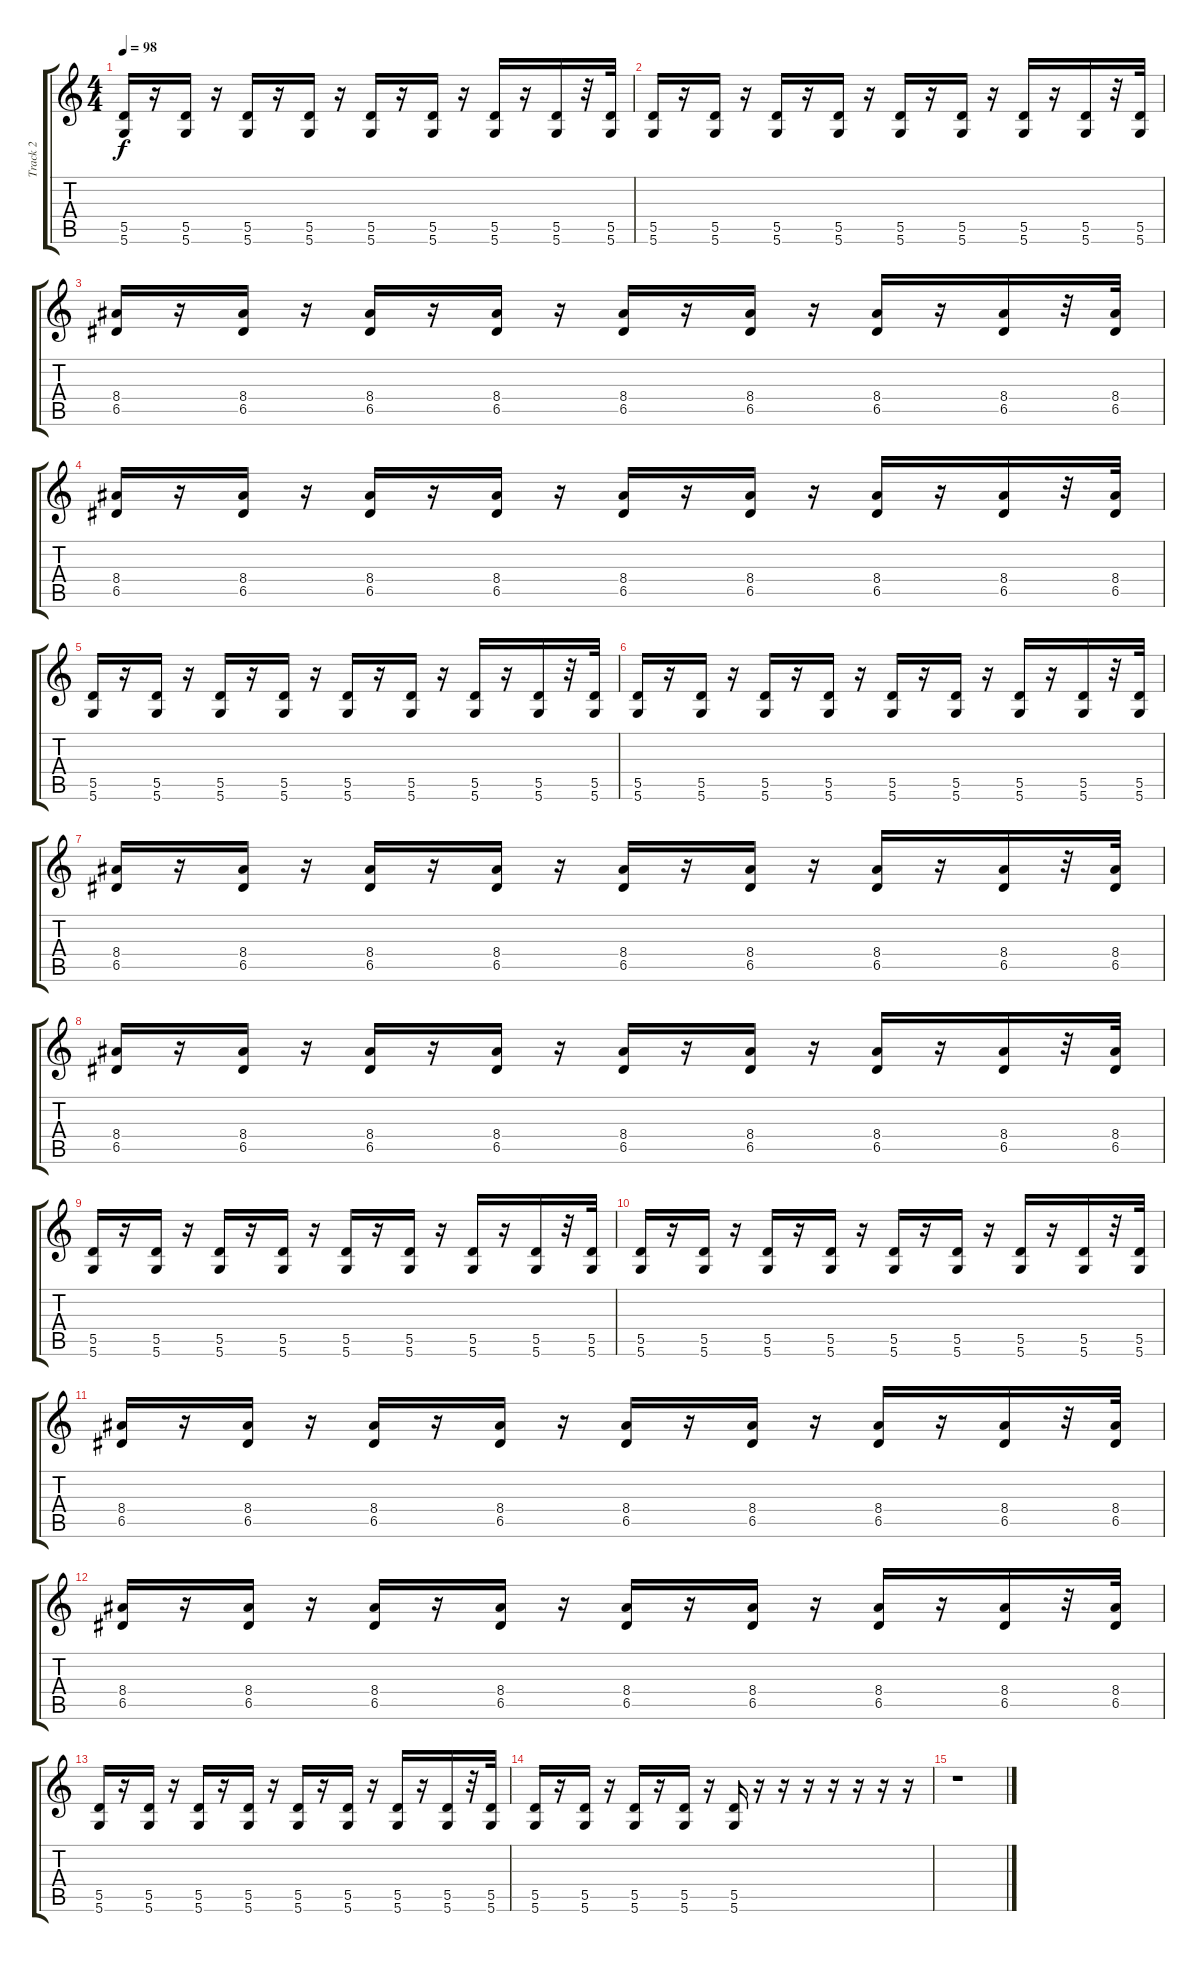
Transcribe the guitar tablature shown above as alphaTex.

\track ("Track 2" "Track 2") {instrument electricguitarjazz}
\staff {score tabs}
\tuning (E4 B3 G3 D3 A2 D2) {hide}
\ts (4 4)
\tempo 98
\clef g2
\ks c
(5.5 5.6).16{dy f} r.16 (5.5 5.6).16 r.16 (5.5 5.6).16 r.16 (5.5 5.6).16 r.16 (5.5 5.6).16 r.16 (5.5 5.6).16 r.16 (5.5 5.6).16 r.16 (5.5 5.6).16 r.32 (5.5 5.6).32 |
(5.5 5.6).16 r.16 (5.5 5.6).16 r.16 (5.5 5.6).16 r.16 (5.5 5.6).16 r.16 (5.5 5.6).16 r.16 (5.5 5.6).16 r.16 (5.5 5.6).16 r.16 (5.5 5.6).16 r.32 (5.5 5.6).32 |
(8.4 6.5).16 r.16 (8.4 6.5).16 r.16 (8.4 6.5).16 r.16 (8.4 6.5).16 r.16 (8.4 6.5).16 r.16 (8.4 6.5).16 r.16 (8.4 6.5).16 r.16 (8.4 6.5).16 r.32 (8.4 6.5).32 |
(8.4 6.5).16 r.16 (8.4 6.5).16 r.16 (8.4 6.5).16 r.16 (8.4 6.5).16 r.16 (8.4 6.5).16 r.16 (8.4 6.5).16 r.16 (8.4 6.5).16 r.16 (8.4 6.5).16 r.32 (8.4 6.5).32 |
(5.5 5.6).16 r.16 (5.5 5.6).16 r.16 (5.5 5.6).16 r.16 (5.5 5.6).16 r.16 (5.5 5.6).16 r.16 (5.5 5.6).16 r.16 (5.5 5.6).16 r.16 (5.5 5.6).16 r.32 (5.5 5.6).32 |
(5.5 5.6).16 r.16 (5.5 5.6).16 r.16 (5.5 5.6).16 r.16 (5.5 5.6).16 r.16 (5.5 5.6).16 r.16 (5.5 5.6).16 r.16 (5.5 5.6).16 r.16 (5.5 5.6).16 r.32 (5.5 5.6).32 |
(8.4 6.5).16 r.16 (8.4 6.5).16 r.16 (8.4 6.5).16 r.16 (8.4 6.5).16 r.16 (8.4 6.5).16 r.16 (8.4 6.5).16 r.16 (8.4 6.5).16 r.16 (8.4 6.5).16 r.32 (8.4 6.5).32 |
(8.4 6.5).16 r.16 (8.4 6.5).16 r.16 (8.4 6.5).16 r.16 (8.4 6.5).16 r.16 (8.4 6.5).16 r.16 (8.4 6.5).16 r.16 (8.4 6.5).16 r.16 (8.4 6.5).16 r.32 (8.4 6.5).32 |
(5.5 5.6).16 r.16 (5.5 5.6).16 r.16 (5.5 5.6).16 r.16 (5.5 5.6).16 r.16 (5.5 5.6).16 r.16 (5.5 5.6).16 r.16 (5.5 5.6).16 r.16 (5.5 5.6).16 r.32 (5.5 5.6).32 |
(5.5 5.6).16 r.16 (5.5 5.6).16 r.16 (5.5 5.6).16 r.16 (5.5 5.6).16 r.16 (5.5 5.6).16 r.16 (5.5 5.6).16 r.16 (5.5 5.6).16 r.16 (5.5 5.6).16 r.32 (5.5 5.6).32 |
(8.4 6.5).16 r.16 (8.4 6.5).16 r.16 (8.4 6.5).16 r.16 (8.4 6.5).16 r.16 (8.4 6.5).16 r.16 (8.4 6.5).16 r.16 (8.4 6.5).16 r.16 (8.4 6.5).16 r.32 (8.4 6.5).32 |
(8.4 6.5).16 r.16 (8.4 6.5).16 r.16 (8.4 6.5).16 r.16 (8.4 6.5).16 r.16 (8.4 6.5).16 r.16 (8.4 6.5).16 r.16 (8.4 6.5).16 r.16 (8.4 6.5).16 r.32 (8.4 6.5).32 |
(5.5 5.6).16 r.16 (5.5 5.6).16 r.16 (5.5 5.6).16 r.16 (5.5 5.6).16 r.16 (5.5 5.6).16 r.16 (5.5 5.6).16 r.16 (5.5 5.6).16 r.16 (5.5 5.6).16 r.32 (5.5 5.6).32 |
(5.5 5.6).16 r.16 (5.5 5.6).16 r.16 (5.5 5.6).16 r.16 (5.5 5.6).16 r.16 (5.5 5.6).16 r.16 r.16 r.16 r.16 r.16 r.16 r.16 |
r.1
